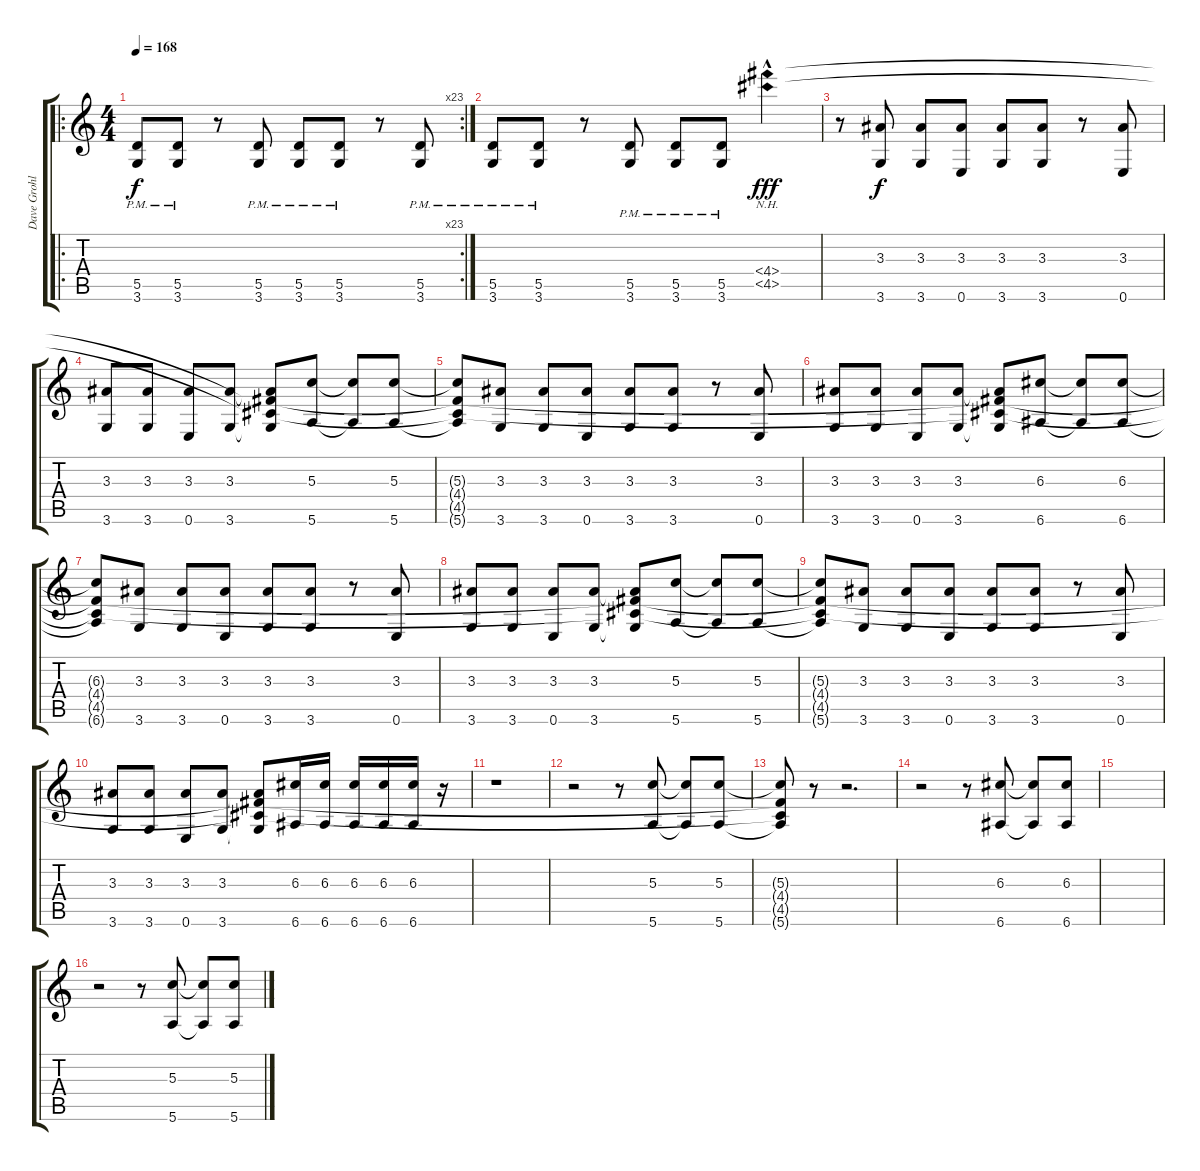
\track ("Dave Grohl" "Dave Grohl") {instrument distortionguitar}
\staff {score tabs}
\tuning (E4 B3 G3 D3 A2 E2) {hide}
\ro
\rc 23
\ts (4 4)
\tempo 168
\clef g2
\ks c
(5.5{pm} 3.6{pm}).8{dy f instrument distortionguitar} (5.5{pm} 3.6{pm}).8 r.8 (5.5{pm} 3.6{pm}).8 (5.5{pm} 3.6{pm}).8 (5.5{pm} 3.6{pm}).8 r.8 (5.5{pm} 3.6{pm}).8 |
(5.5{pm} 3.6{pm}).8 (5.5{pm} 3.6{pm}).8 r.8 (5.5{pm} 3.6{pm}).8 (5.5{pm} 3.6{pm}).8 (5.5{pm} 3.6{pm}).8 (4.4{nh hac} 4.5{nh hac}).4{dy fff} |
r.8 (3.3 3.6).8{dy f} (3.3 3.6).8 (3.3 0.6).8 (3.3 3.6).8 (3.3 3.6).8 r.8 (3.3 0.6).8 |
(3.3 3.6).8 (3.3 3.6).8 (3.3 0.6).8 (3.3 3.6).8 (3.3{t} 4.4{t} 4.5{t} 3.6{t}).8 (5.3 5.6).8 (5.3{t} 5.6{t}).8 (5.3 5.6).8 |
(5.3{t} 4.4{t} 4.5{t} 5.6{t}).8 (3.3 3.6).8 (3.3 3.6).8 (3.3 0.6).8 (3.3 3.6).8 (3.3 3.6).8 r.8 (3.3 0.6).8 |
(3.3 3.6).8 (3.3 3.6).8 (3.3 0.6).8 (3.3 3.6).8 (3.3{t} 4.4{t} 4.5{t} 3.6{t}).8 (6.3 6.6).8 (6.3{t} 6.6{t}).8 (6.3 6.6).8 |
(6.3{t} 4.4{t} 4.5{t} 6.6{t}).8 (3.3 3.6).8 (3.3 3.6).8 (3.3 0.6).8 (3.3 3.6).8 (3.3 3.6).8 r.8 (3.3 0.6).8 |
(3.3 3.6).8 (3.3 3.6).8 (3.3 0.6).8 (3.3 3.6).8 (3.3{t} 4.4{t} 4.5{t} 3.6{t}).8 (5.3 5.6).8 (5.3{t} 5.6{t}).8 (5.3 5.6).8 |
(5.3{t} 4.4{t} 4.5{t} 5.6{t}).8 (3.3 3.6).8 (3.3 3.6).8 (3.3 0.6).8 (3.3 3.6).8 (3.3 3.6).8 r.8 (3.3 0.6).8 |
(3.3 3.6).8 (3.3 3.6).8 (3.3 0.6).8 (3.3 3.6).8 (3.3{t} 4.4{t} 4.5{t} 3.6{t}).8 (6.3 6.6).16 (6.3 6.6).16 (6.3 6.6).16 (6.3 6.6).16 (6.3 6.6).16 r.16 |
r.1 |
r.2 r.8 (5.3 5.6).8 (5.3{t} 5.6{t}).8 (5.3 5.6).8 |
(5.3{t} 4.4{t} 4.5{t} 5.6{t}).8 r.8 r.2{d} |
r.2 r.8 (6.3 6.6).8 (6.3{t} 6.6{t}).8 (6.3 6.6).8 |
|
r.2 r.8 (5.3 5.6).8 (5.3{t} 5.6{t}).8 (5.3 5.6).8
